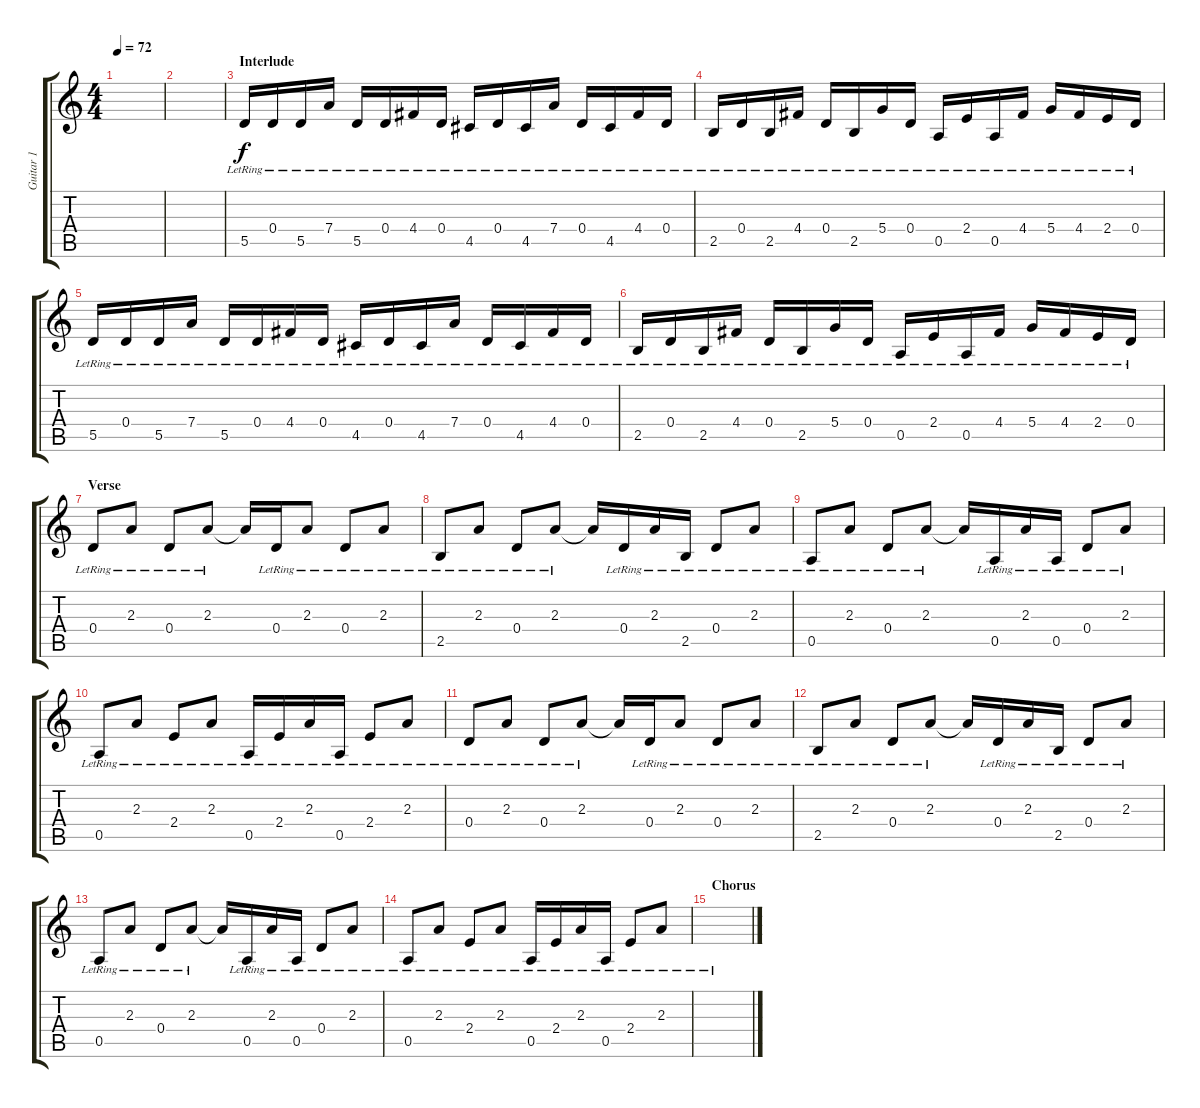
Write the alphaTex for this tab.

\track ("Guitar 1" "Guitar 1") {instrument acousticguitarsteel}
\staff {score tabs}
\tuning (E4 B3 G3 D3 A2 E2) {hide}
\ts (4 4)
\tempo 72
\clef g2
\ks c
|
|
\section ("" "Interlude")
5.5{lr}.16 0.4{lr}.16 5.5{lr}.16 7.4{lr}.16 5.5{lr}.16 0.4{lr}.16 4.4{lr}.16 0.4{lr}.16 4.5{lr}.16 0.4{lr}.16 4.5{lr}.16 7.4{lr}.16 0.4{lr}.16 4.5{lr}.16 4.4{lr}.16 0.4{lr}.16 |
2.5{lr}.16 0.4{lr}.16 2.5{lr}.16 4.4{lr}.16 0.4{lr}.16 2.5{lr}.16 5.4{lr}.16 0.4{lr}.16 0.5{lr}.16 2.4{lr}.16 0.5{lr}.16 4.4{lr}.16 5.4{lr}.16 4.4{lr}.16 2.4{lr}.16 0.4{lr}.16 |
5.5{lr}.16 0.4{lr}.16 5.5{lr}.16 7.4{lr}.16 5.5{lr}.16 0.4{lr}.16 4.4{lr}.16 0.4{lr}.16 4.5{lr}.16 0.4{lr}.16 4.5{lr}.16 7.4{lr}.16 0.4{lr}.16 4.5{lr}.16 4.4{lr}.16 0.4{lr}.16 |
2.5{lr}.16 0.4{lr}.16 2.5{lr}.16 4.4{lr}.16 0.4{lr}.16 2.5{lr}.16 5.4{lr}.16 0.4{lr}.16 0.5{lr}.16 2.4{lr}.16 0.5{lr}.16 4.4{lr}.16 5.4{lr}.16 4.4{lr}.16 2.4{lr}.16 0.4{lr}.16 |
\section ("" "Verse")
0.4{lr}.8 2.3{lr}.8 0.4{lr}.8 2.3{lr}.8 2.3{t}.16 0.4{lr}.16 2.3{lr}.8 0.4{lr}.8 2.3{lr}.8 |
2.5{lr}.8 2.3{lr}.8 0.4{lr}.8 2.3{lr}.8 2.3{t}.16 0.4{lr}.16 2.3{lr}.16 2.5{lr}.16 0.4{lr}.8 2.3{lr}.8 |
0.5{lr}.8 2.3{lr}.8 0.4{lr}.8 2.3{lr}.8 2.3{t}.16 0.5{lr}.16 2.3{lr}.16 0.5{lr}.16 0.4{lr}.8 2.3{lr}.8 |
0.5{lr}.8 2.3{lr}.8 2.4{lr}.8 2.3{lr}.8 0.5{lr}.16 2.4{lr}.16 2.3{lr}.16 0.5{lr}.16 2.4{lr}.8 2.3{lr}.8 |
0.4{lr}.8 2.3{lr}.8 0.4{lr}.8 2.3{lr}.8 2.3{t}.16 0.4{lr}.16 2.3{lr}.8 0.4{lr}.8 2.3{lr}.8 |
2.5{lr}.8 2.3{lr}.8 0.4{lr}.8 2.3{lr}.8 2.3{t}.16 0.4{lr}.16 2.3{lr}.16 2.5{lr}.16 0.4{lr}.8 2.3{lr}.8 |
0.5{lr}.8 2.3{lr}.8 0.4{lr}.8 2.3{lr}.8 2.3{t}.16 0.5{lr}.16 2.3{lr}.16 0.5{lr}.16 0.4{lr}.8 2.3{lr}.8 |
0.5{lr}.8 2.3{lr}.8 2.4{lr}.8 2.3{lr}.8 0.5{lr}.16 2.4{lr}.16 2.3{lr}.16 0.5{lr}.16 2.4{lr}.8 2.3{lr}.8 |
\section ("" "Chorus")
